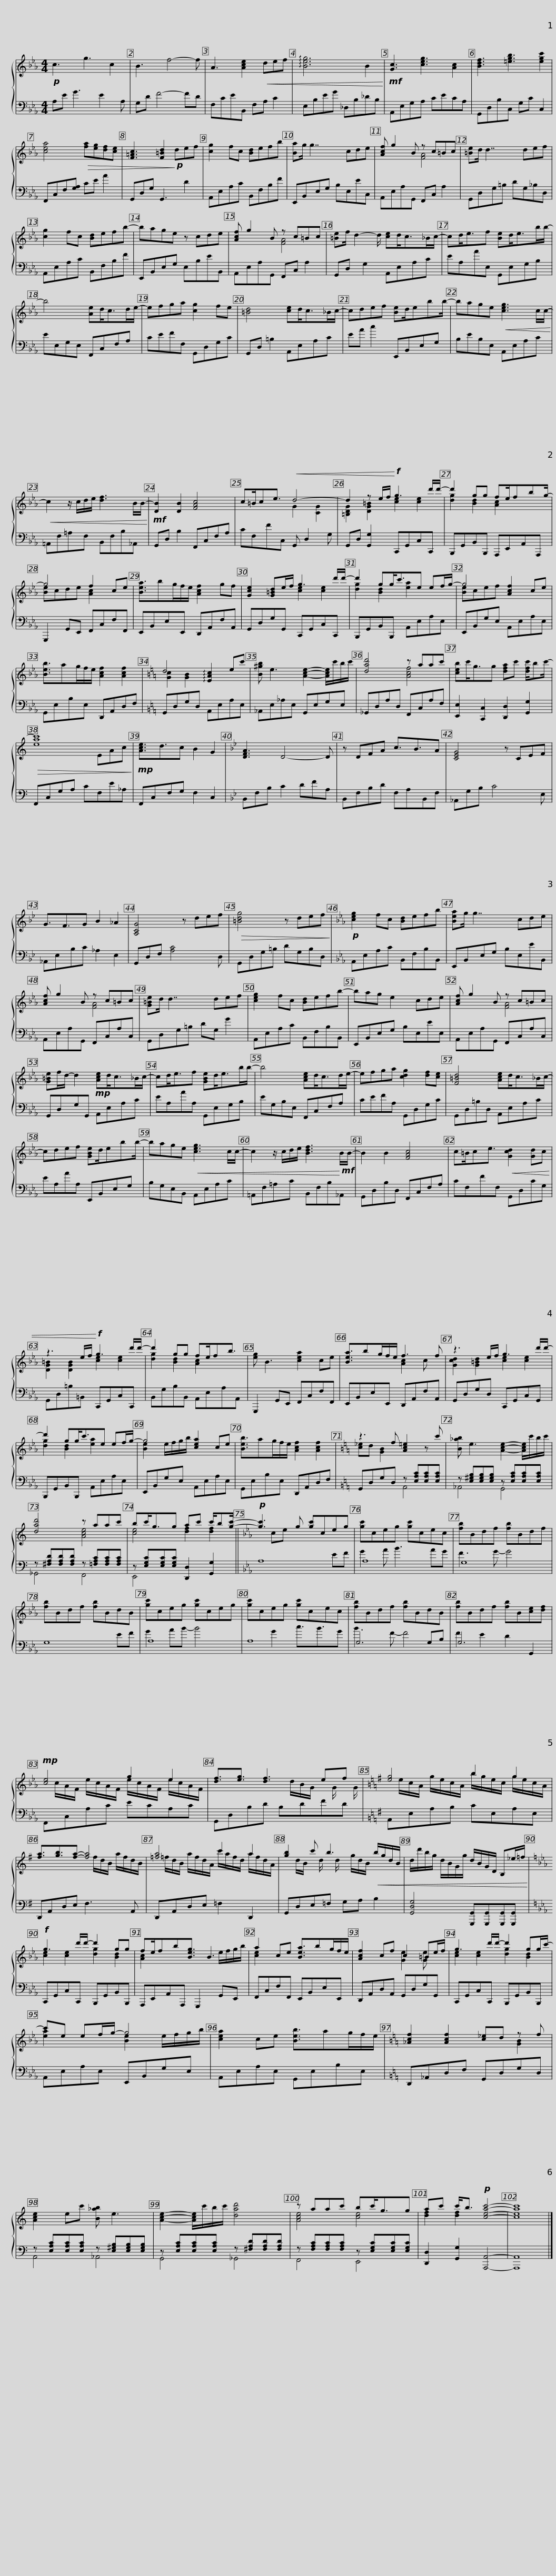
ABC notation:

X:1
%%score { ( 1 3 ) | ( 2 4 ) }
L:1/8
M:4/4
I:linebreak $
K:Eb
V:1 treble
V:3 treble
V:2 bass
V:4 bass
V:1
!p! c3 g3 c2 | B3 f4- f | A3 [Ace]2!<(! def | !arpeggio![Beg]6 B2!<)! |!mf! [Gc]3 [ceg]3 [Ac]2 |$ %5
 [Bdf]3 [=egb]3 [egc']2 | [cea]4!>(! [fa][eg][df][ce] | [F=Ac]3 [F=Bd]2!>)!!p! def | [cg]2 fc [Bd]efb | [Ba]g/ g7/2 cde |$ %10
 [Acf] g2 B z c=Bc | [=Be]d/ d7/2 def | [cg]2 fc [Bd]efb- | bage z cde |$ [Acf] g2 B z c=Bc | %15
 [=Be]f/ d2- d/ [ce]d<c_B/c/- | cd<ef [Be]d<eb/b/- | b4 [Ae]d<cd/e/- |$ efga [cg]2 fe | [=Bd]4 [ce]d<c_B/c/- | %20
 cdef [Be]d/ebb/- | bage!<(! [ceg]3 c/c/-!<)! |$!<(! c2 z/ c/d/e/ [df]3 B/B/-!<)! |!mf! [DB]2 [DB]2 [FAc]4 | c=B/ce3/2!<(! d4- | %25
 d2 z e/f/!<)!!f! g3 d'/d'/- |$ d'2 gg fe/fbg/- | g4 f2 ce | [Bea]3/2bg/f/e/ [Acf]2 gf | [Gce]2 [G=Bd]e/f/ g3 d'/d'/- |$ %30
 d'2 gg<c'e ef/g/- | g4 [Acf]2 ce | [Beb]3/2ag/f/e/ [Acf]2 [Acf]2 |[K:C] d4 !arpeggio![EAc]2 ec' |$ [B^gb] e3 [Ace]2- [Ace]/c'/b/c'/ | %35
 [dad']4 z aac' | [ceb]c'<gg [dfa]c' [dfc']/bc'/- |!>(! [eac']8!>)! |$!mp! [Ace]3/2d3/2c B2 G2 |[K:Bb] [DFA]3 D4- D | %40
 z DFA c3/2B3/2A | [CEG]4 z CEF | G3/2F3/2G B2 _A2 |$ [A,CG]4 z def |!>(! [=Bdg]4 z def!>)! | %45
[K:Eb]!p! [ceg]2 fc [Bd]efb | [Bea]g/ g7/2 cde | [Acf] g2 B z c=Bc |$ [G=Be]d/ d7/2 def | [ceg]2 fc [Bd]efb- | %50
 bag e2 cde | [Acf] g2 B z c=Bc |$ [G=Be]f/d/- d2!mp! [Ace]d<c_B/c/- | cd<ef [GBe]d<eb/b/- | b4 [Ace]d<cd/e/- | %55
 efga [cdg]2 [df][ce] |$ [F=Bd]4 [Ace]d<c_B/c/- | cdef [GBe]d/ebb/- | bage!<(! [ceg]3 c/c/- | c2 z/ c/d/e/ [Bdf]3!<)!!mf! B/B/- |$ %60
 B2 B2 [FAc]4 | c=B/ce3/2!<(! [Gcd]2 [Gd]c | z3 e/f/!<)!!f! g3 d'/d'/- | d'2 gg fe/fb3/2 |$ [eg] B3 [cea]2 ce | %65
 [Bea]3/2bg/f/e/ f3 f | z3 e/f/ g3 d'/d'/- | d'2 gg<c'e ef/g/- |$ g4 [cea]2 ce | [Beb]3/2ag/f/e/ [Acf]2 [Acf]2 | %70
[K:C] z3 f [Ac=e]2 z c' |$ [B_ab] e3 [Ace]2- [Ace]/c'/b/c'/ | [dad']4 z aac' | bc'<gg ac' c'/b[gc']/- ||$[K:Eb]!p! [gc']3 g [gc']ceg | %75
 [gc']ceg [gc']cec | [fb]Bdf [fb]Bdf | [fb]Bdf [fb]BdB |$ [gc']ceg [gc']ceg | [gc']ceg [gc']cec | %80
 [fb]Bdf [fb]BdB | [fb]Bdf [fb]B[ce][df] |$!mp! [ce]4 g2 e2 | [df]3/2[eg]3/2 [df]3 ef |[K:G] [eg]4 b2 g2 |$ %85
 [fa]3/2[gb]3/2[fa]- [fa]4 | [=fa]4 c'2 a2 | [gb]2 c' b3!<(! b/g/d/B/ |$ d/d'/b/g/ d/B/G/g/ d/B/G/D/ B,_e/=f/!<)! |[K:Eb]!f! g3 d'/d'/- d'2 gg | %90
 fe/fb[Beg]3/2 B3 |$ a2 ce [Bea]3/2bg/f/e/ | [Acf]2 cf c2 =Be/f/ | g3 d'/d'/- d'2 gg/c'/- | c'e ef/g/- g4 |$ %95
 [cea]2 ce [Beb]3/2ag/f/e/ |[K:C] [_Acf]2 [Acf]2 [c_e]d z f | [Ace]2 ec' [B_ab] e3 |$ [Ace]2- [Ace]/c'/b/c'/ [dad']4 | z aac' bc'<gg | %100
 ac' c'<b!p! [ceac']4- | [ceac']8 |] %102
V:2
 A,E G3 E2 A, | G,D F4- FD | F,CEB,, F,A, C2 | E,B,EG _D,B,_DB, | A,,E,G,A, CECA, |$ %5
 G,,D,B,C, G,C C,2 | F,,C,F,[G,A,] CE A2 | G,,D,G, G,,3 D2 | A,,E,A,C B,,F,B,F | E,,B,,E,G, B,E,EC, |$ %10
 A,,E,A,G,, F,,C, A,2 | G,,D,G,=B, DG,_B,D, | A,,E,A,C B,,F,B,F | E,,B,,E,G, E,B,EB,, |$ A,,E,A,G,, F,,C, A,2 | %15
 G,,D, G,2 A,,E,A,C | EA,AE, G,,E,G,B, | EE,G,E, F,,C,F,A, |$ CEFF, G,,D,G,C | G,,D, =B,2 A,,E,A,C | %20
 EA c2 E,,B,,E,G, | B,EB,E, A,,E,A,C |$ =A,,F,=A,F, B,,F,B,_A,, | G,,D, B,2 F,,C,F,A, | CF,FC, G,, D,2 G, | %25
 G,,D, [G,,G,]2 C,,G,,C,C,, |$ B,,,G,,B,,B,,, A,,,E,,A,,A,,, | G,,,2 G,,E,, F,,C,F,F,, | E,,B,,E,E,, D,,A,,F,A,, | G,,D,G,G,, C,,G,,C,C,, |$ %30
 B,,,G,,B,,B,,, A,,E,A,E, | E,,B,,G,E, A,,E,A,E, | G,,E,B,E, D,,A,,D,F, |[K:C] G,,D,G,D, A,,E,A,E, |$ _A,,E,_A,E, G,,E,G,E, | %35
 _G,,D,A,D, F,,C,A,F, | [E,,E,]2 [C,,C,]2 [D,,D,]2 [G,,G,]2 | F,,C,G,A, CF,E_A, |$ F,,C,F,G, F,2 C,2 |[K:Bb] B,,F,B, C2 DFA, | %40
 B,,F,B,D F,A,B,,F, | _A,,G,B, C4 E, | _A,,E,B,C _A,2 E,2 |$ G,,D,F, [A,C]4 D, | G,,D,G,=B, DG,B,D, | %45
[K:Eb] A,,E,A,C B,,F,B,B,, | E,,B,,E,G, B,E,EB,, | A,,E,A,G,, F,,C,A,C, |$ G,,D,G,=B, DG, G2 | A,,E,A,C B,,F,B,B,, | %50
 E,,B,,E,G, B,E,EE, | A,,E,A,G,, F,,C,A,C, |$ G,,D,G,G,, A,,E,A,C | EA,AA, G,,E,G,B, | EG,B,E, F,,C,F,A, | %55
 CEFA, G,,D,G,C |$ G,,D,=B,D, A,,E,A,C | EA,AA, E,,B,,E,G, | B,G,E,B,, A,,E,A,C | =A,,F,=A,C B,,F,B,_A,, |$ %60
 G,,D,B,D, F,,C,F,A, | CF,FF, G,,D,CG, | G,,D,=B,=B,, C,,G,,C,C,, | B,,G,B,B,, A,,E,A,A,, |$ G,,,2 G,,E,, F,,C,F,F,, | %65
 E,,B,,E,E,, D,,A,,F,A,, | G,,D,G,D, C,,G,,C,G,, | B,,,G,,B,,B,,, A,,E,A,E, |$ E,,B,,G,E, A,,E,A,E, | G,,E,B,E, D,,A,,D,F, | %70
[K:C] G,,D,G,D, z [E,A,C][E,A,C][E,A,C] |$ z [E,^G,B,][E,G,B,][E,G,B,] z [E,A,C][E,A,C][E,A,C] | z [^F,A,D][F,A,D][F,A,D] z [=F,A,C][F,A,C][F,A,C] | z [E,G,C][E,G,C][E,G,C] [D,,D,]2 [G,,G,]2 ||$[K:Eb] A,8 | %75
 A,8 | G,8 | G,8 |$ A,8 | A,8 | %80
 G,6 G,B, | G,6 G,,2 |$ F,,C,A,C ECA,C | G,,D,B,D B,DFD |[K:G] A,,E,A,B, CE,A,E, |$ %85
 D,,A,,D,E, F,3 A,, | D,,A,,D,E, =F,2 D,,2 | G,,D,E,=F, G,A, B,2 |$ [G,,D,G,]4 [G,,,G,,][G,,,G,,][G,,,G,,][G,,,G,,] |[K:Eb] C,,G,,C,C,, B,,,G,,B,,B,,, | %90
 A,,,E,,A,,A,,, G,,,2 G,,E,, |$ F,,C,F,F,, E,,B,,E,E,, | D,,A,,D,A,, G,,D,G,G,, | C,,G,,C,C,, B,,,G,,B,,B,,, | A,,E,A,E, E,,B,,G,E, |$ %95
 A,,E,A,E, G,,E,B,E, |[K:C] D,,_A,,D,F, G,,D,G,D, | z [E,A,C][E,A,C][E,A,C] z [E,^G,B,][E,G,B,][E,G,B,] |$ z [E,A,C][E,A,C][E,A,C] z [^F,A,D][F,A,D][F,A,D] | z [F,A,C][F,A,C][F,A,C] z [E,G,C][E,G,C][E,G,C] | %100
 [D,,D,]2 [G,,G,]2 [A,,,A,,]4- | [A,,,A,,]8 |] %102
V:3
 x8 | x8 | x8 | x8 | x8 |$ %5
 x8 | x8 | x8 | x8 | x8 |$ %10
 x4 [FA]4 | x8 | x8 | x8 |$ x4 [FA]4 | %15
 x8 | x8 | x8 |$ x8 | x8 | %20
 x8 | x8 |$ x8 | x8 | x4 G2 [CG]2 | %25
 [=B,DG]2 [DG=B]2 [ce]2 [ce]2 |$ [dg]2 [Bd]2 [Ac]2 x2 | [Be]cde [Ac]2 x2 | x8 | x4 [ce]2 [ce]2 |$ %30
 [dg]2 [Bd]2 [ea]2 x2 | [Be]cef x4 | x8 |[K:C] [Gc]2 [GB]2 x4 |$ x8 | %35
 x4 [Acf]4 | x8 | x5 EAc |$ x8 |[K:Bb] x8 | %40
 x8 | x8 | x8 |$ x8 | x8 | %45
[K:Eb] x8 | x8 | x4 [FA]4 |$ x8 | x8 | %50
 x8 | x4 [FA]4 |$ x8 | x8 | x8 | %55
 x8 |$ x8 | x8 | x8 | x8 |$ %60
 x8 | x8 | [DG=B]2 [DGB]2 [ce]2 [ce]2 | [dg]2 [Bd]2 [Ac]2 x2 |$ x8 | %65
 x4 [Ac]2 c x | [Gcd]2 [G=Bd]2 [ce]2 [ce]2 | [dg]2 [Bd]2 [ea]2 x2 |$ [Be]2 e/f/g/b/ x4 | x8 | %70
[K:C] [c_e]d [GB]2 x4 |$ x8 | x4 [Ace]4 | [ce]4 [df]2 [df]2 ||$[K:Eb] x ce x5 | %75
 x8 | x8 | x8 |$ x8 | x8 | %80
 x8 | x8 |$ x/ c/A/F/ e/c/A/F/ e/c/A/F/ e/c/A/F/ | x9/2 d/B/G/ x/ G/ x/ G/ |[K:G] x/ e/c/A/ g/e/c/A/ b/g/e/c/ g/e/c/A/ |$ %85
 x9/2 f/d/B/ a/f/d/B/ | x/ =f/d/B/ a/f/d/A/ c'/a/f/d/ a/f/d/A/ | x d/B/ x/ d/ x/ d/ x/ g/d/B/ x2 |$ x8 |[K:Eb] [ce]2 [ce]2 [dg]2 [Bd]2 | %90
 [Ac]2 x4 e/f/g/b/ |$ [ce]2 x6 | x4 [Ge]2 [Ge] x | [ce]2 [ce]2 [dg]2 [Bd]2 | [ea]2 x2 [Be]2 e/f/g/b/ |$ %95
 x8 |[K:C] x6 [GB]2 | x8 |$ x8 | [Ace]4 [ce]4 | %100
 [df]2 [df]2 x4 | x8 |] %102
V:4
 x8 | x8 | x8 | x8 | x8 |$ %5
 x8 | x8 | x8 | x8 | x8 |$ %10
 x8 | x8 | x8 | x8 |$ x8 | %15
 x8 | x8 | x8 |$ x8 | x8 | %20
 x8 | x8 |$ x8 | x8 | x8 | %25
 x8 |$ x8 | x8 | x8 | x8 |$ %30
 x8 | x8 | x8 |[K:C] x8 |$ x8 | %35
 x8 | x8 | x8 |$ x8 |[K:Bb] x8 | %40
 x8 | x8 | x8 |$ x8 | x8 | %45
[K:Eb] x8 | x8 | x8 |$ x8 | x8 | %50
 x8 | x8 |$ x8 | x8 | x8 | %55
 x8 |$ x8 | x8 | x8 | x8 |$ %60
 x8 | x8 | x8 | x8 |$ x8 | %65
 x8 | x8 | x8 |$ x8 | x8 | %70
[K:C] x4 A,,4 |$ _A,,4 G,,4 | _G,,4 F,,4 | E,,4 x4 ||$[K:Eb] x6 EF | %75
 G2 A B3 AG | F3 G- G4 | x6 EF |$ G2 AB- B4 | x2 G2 c3/2B3/2G | %80
 B3 F- F4 | F2 E2 D2 x2 |$ x8 | x8 |[K:G] x8 |$ %85
 x8 | x8 | x8 |$ x8 |[K:Eb] x8 | %90
 x8 |$ x8 | x8 | x8 | x8 |$ %95
 x8 |[K:C] x8 | A,,4 _A,,4 |$ G,,4 _G,,4 | F,,4 E,,4 | %100
 x8 | x8 |] %102
